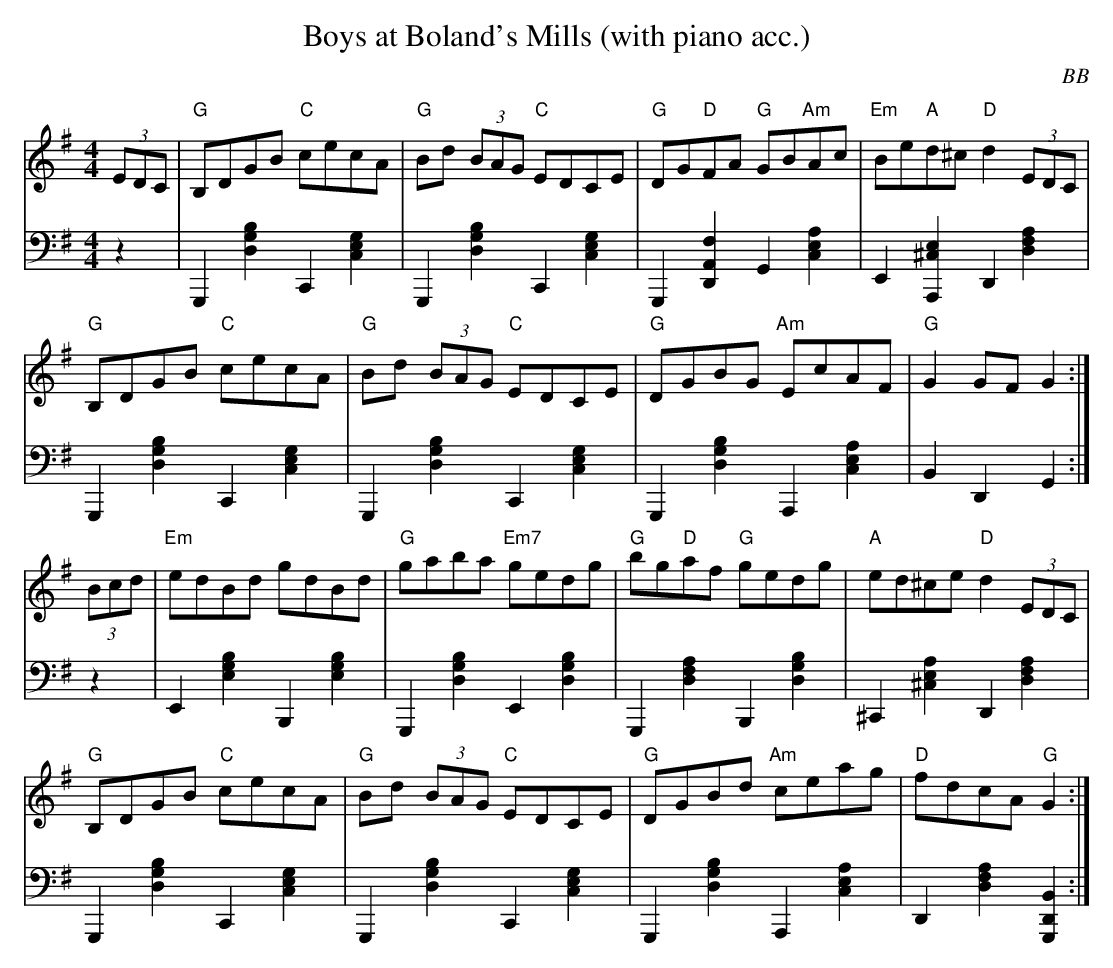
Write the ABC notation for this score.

X:1
T: Boys at Boland's Mills (with piano acc.)
C: BB
Q: 300
M: 4/4
L: 1/8
V: 1 program 1 105 %banjo
V: 2 volume=70 clef=bass m=D program 1 01
K: G
[V:1] (3EDC|"G"B,DGB "C"cecA|"G"Bd (3BAG "C"EDCE|"G"DG"D"FA "G"GB"Am"Ac|\
"Em"Be"A"d^c "D"d2 (3EDC |
[V:2] z2|G,,2[G2B2D2]C,2[E2G2C2]|G,,2[G2B2D2]C,2[E2G2C2]|[G,,2][D,2A,2F2][G,2][A2C2E2]|\
[E,2][A,,2E2^C2]D,2[A2D2F2]|
[V:1] "G"B,DGB "C"cecA|"G"Bd (3BAG "C"EDCE|"G"DGBG "Am"EcAF|"G"G2 GF G2 :|
[V:2] G,,2[G2B2D2]C,2[E2G2C2]|G,,2[G2B2D2]C,2[E2G2C2]|G,,2[G2B2D2]A,,2[A2C2E2]|\
[B,2][D,2][G,2]:|
[V:1] (3Bcd|"Em"edBd gdBd|"G"gaba "Em7"gedg|"G"bg"D"af "G"gedg|"A"ed^ce "D"d2(3EDC |
[V:2] z2   |E,2[E2B2G2]B,,2[E2B2G2]|G,,2[G2D2B2]E,2[D2B2G2]|G,,2[D2A2F2]B,,2[G2D2B2]|\
^C,2[A2E2^C2]D,2[D2A2F2]|
[V:1] "G"B,DGB "C"cecA|"G"Bd (3BAG "C"EDCE|"G"DGBd "Am"ceag|"D"fdcA "G"G2 :|
[V:2] G,,2[G2B2D2]C,2[E2G2C2]|G,,2[G2B2D2]C,2[E2G2C2]|G,,2[G2D2B2]A,,2[A2E2C2]|\
D,2[D2A2F2][G,,2D,2B,2]:|
